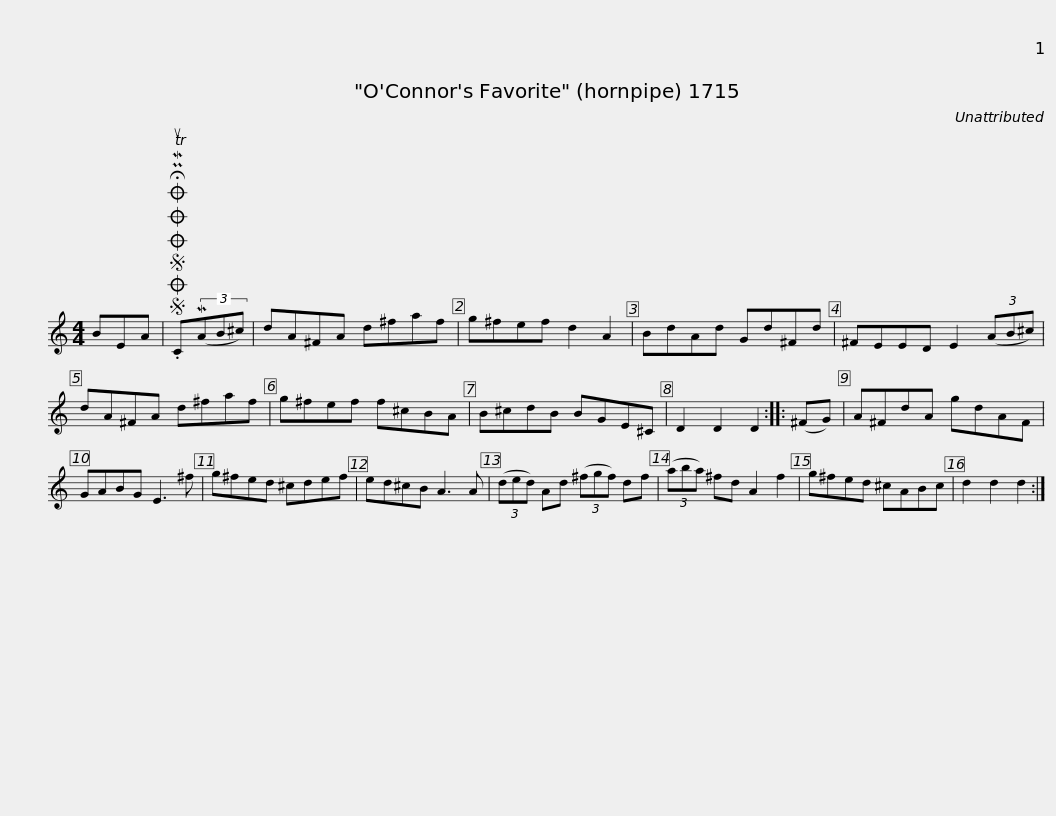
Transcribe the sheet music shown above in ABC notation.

X:1
L:1/8
M:4/4
I:linebreak $
K:C
V:1 treble
V:1
 BEA |SOSOOO .!fermata!PMTuC(3(MAB^c) | dA^FA d^faf | g^fef d2 A2 | BdAd Gd^Fd | %5
 ^FEED E2 (3(AB^c) | dA^FA d^faf |$ g^fef f^cBA | B^cdB BGE^C | D2 D2 D2 :: %10
 (^FG) | A^FdA gdAF | GABG E3 ^f | g^fed ^cdef |$ ed^cB A3 A | %15
 (3(ded) Ad (3(^fgf) df | (3(aba) ^fd A2 f2 | g^fed ^cABc | d2 d2 d2 :| %19
